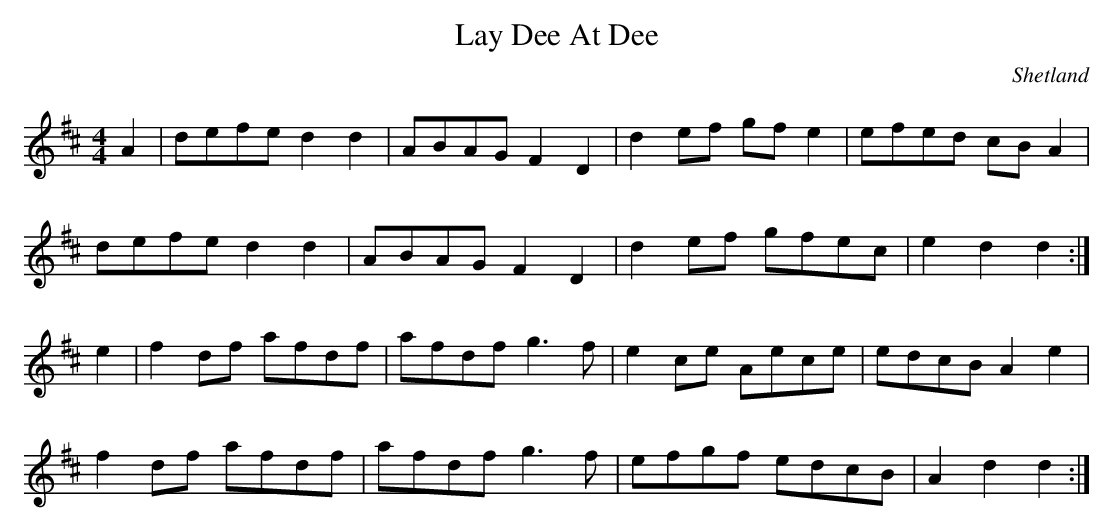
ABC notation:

X:1
T:Lay Dee At Dee
O:Shetland
M:4/4
L:1/8
K:D
A2 | defe d2 d2 | ABAG F2 D2 | d2 ef gf e2 | efed cB A2 |
defe d2 d2 | ABAG F2 D2 | d2 ef gfec | e2 d2 d2 :|
e2 | f2 df afdf | afdf g3 f | e2 ce Aece | edcB A2 e2 |
f2 df afdf | afdf g3 f | efgf edcB | A2 d2 d2 :|
